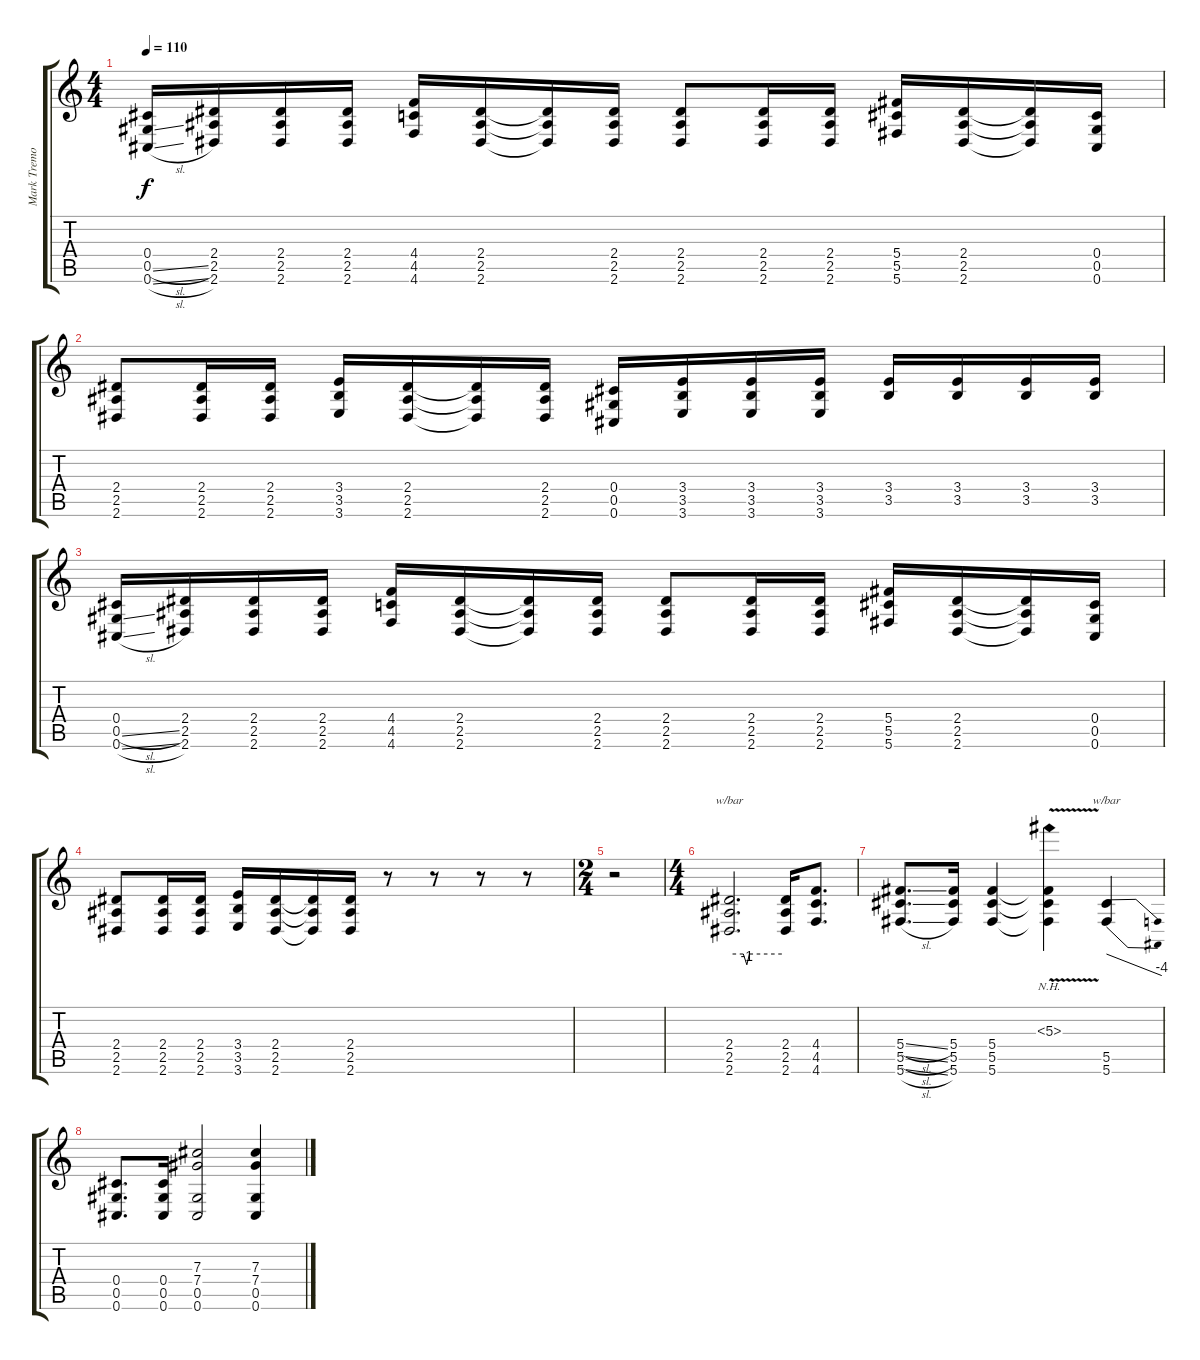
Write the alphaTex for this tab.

\track ("Mark Tremonti" "Mark Tremo") {instrument distortionguitar}
\staff {score tabs}
\tuning (Eb4 Bb3 Gb3 Db3 Ab2 Db2) {hide}
\ts (4 4)
\tempo 110
\clef g2
\ks c
(0.4 0.5{sl} 0.6{sl}).16{dy f} (2.4 2.5 2.6).16 (2.4 2.5 2.6).16 (2.4 2.5 2.6).16 (4.4 4.5 4.6).16 (2.4 2.5 2.6).16 (2.4{t} 2.5{t} 2.6{t}).16 (2.4 2.5 2.6).16 (2.4 2.5 2.6).8 (2.4 2.5 2.6).16 (2.4 2.5 2.6).16 (5.4 5.5 5.6).16 (2.4 2.5 2.6).16 (2.4{t} 2.5{t} 2.6{t}).16 (0.4 0.5 0.6).16 |
(2.4 2.5 2.6).8 (2.4 2.5 2.6).16 (2.4 2.5 2.6).16 (3.4 3.5 3.6).16 (2.4 2.5 2.6).16 (2.4{t} 2.5{t} 2.6{t}).16 (2.4 2.5 2.6).16 (0.4 0.5 0.6).16 (3.4 3.5 3.6).16 (3.4 3.5 3.6).16 (3.4 3.5 3.6).16 (3.4 3.5).16 (3.4 3.5).16 (3.4 3.5).16 (3.4 3.5).16 |
(0.4 0.5{sl} 0.6{sl}).16 (2.4 2.5 2.6).16 (2.4 2.5 2.6).16 (2.4 2.5 2.6).16 (4.4 4.5 4.6).16 (2.4 2.5 2.6).16 (2.4{t} 2.5{t} 2.6{t}).16 (2.4 2.5 2.6).16 (2.4 2.5 2.6).8 (2.4 2.5 2.6).16 (2.4 2.5 2.6).16 (5.4 5.5 5.6).16 (2.4 2.5 2.6).16 (2.4{t} 2.5{t} 2.6{t}).16 (0.4 0.5 0.6).16 |
(2.4 2.5 2.6).8 (2.4 2.5 2.6).16 (2.4 2.5 2.6).16 (3.4 3.5 3.6).16 (2.4 2.5 2.6).16 (2.4{t} 2.5{t} 2.6{t}).16 (2.4 2.5 2.6).16 r.8 r.8 r.8 r.8 |
\ts (2 4)
r.2 |
\ts (4 4)
(2.4 2.5 2.6).2{d tbe (custom default 0 0 16 0 20 -4 23 0 60 0)} (2.4 2.5 2.6).16 (4.4 4.5 4.6).8{d} |
(5.4{sl} 5.5{sl} 5.6{sl}).8{d} (5.4 5.5 5.6).16 (5.4 5.5 5.6).4 (5.3{nh v} 5.4{t} 5.5{t} 5.6{t}).4 (5.5 5.6).4{tbe (dive default 0 0 60 -16)} |
(0.4 0.5 0.6).8{d} (0.4 0.5 0.6).16 (7.3 7.4 0.5 0.6).2 (7.3 7.4 0.5 0.6).4
